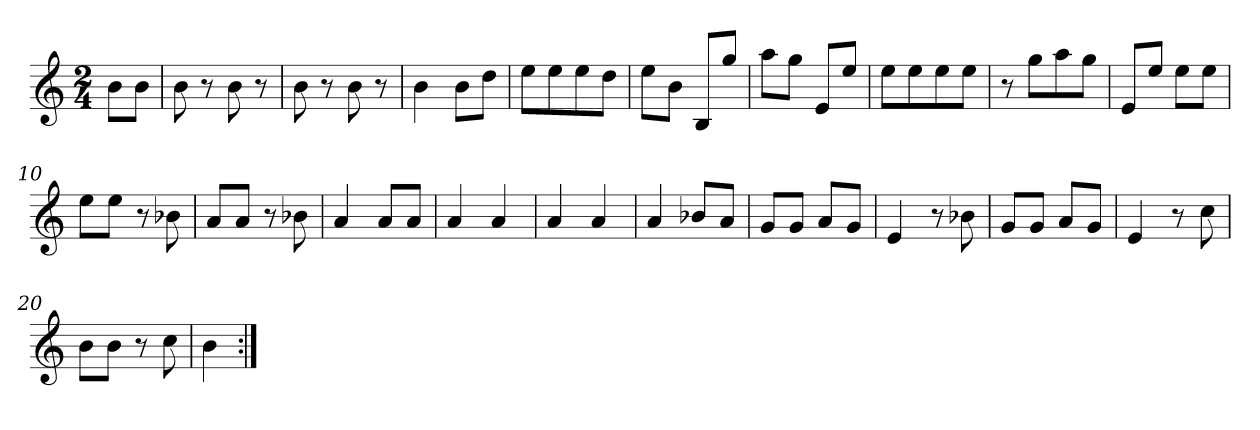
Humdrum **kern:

**kern
*part1
*staff1
*clefG2
*k[]
*C:
*M2/4
=
8bL
8bJ
=1
8b
8r
8b
8r
=2
8b
8r
8b
8r
=3
4b
8bL
8ddJ
=4
8eeL
8ee
8ee
8ddJ
=5
8eeL
8bJ
8BL
8ggJ
=6
8aaL
8ggJ
8eL
8eeJ
=7
8eeL
8ee
8ee
8eeJ
=8
8r
8ggL
8aa
8ggJ
=9
8eL
8eeJ
8eeL
8eeJ
=10
8eeL
8eeJ
8r
8b-X
=11
8aL
8aJ
8r
8b-X
=12
4a
8aL
8aJ
=13
4a
4a
=14
4a
4a
=15
4a
8b-XL
8aJ
=16
8gL
8gJ
8aL
8gJ
=17
4e
8r
8b-X
=18
8gL
8gJ
8aL
8gJ
=19
4e
8r
8cc
=20
8bL
8bJ
8r
8cc
=21
4b
=:|!
*-
